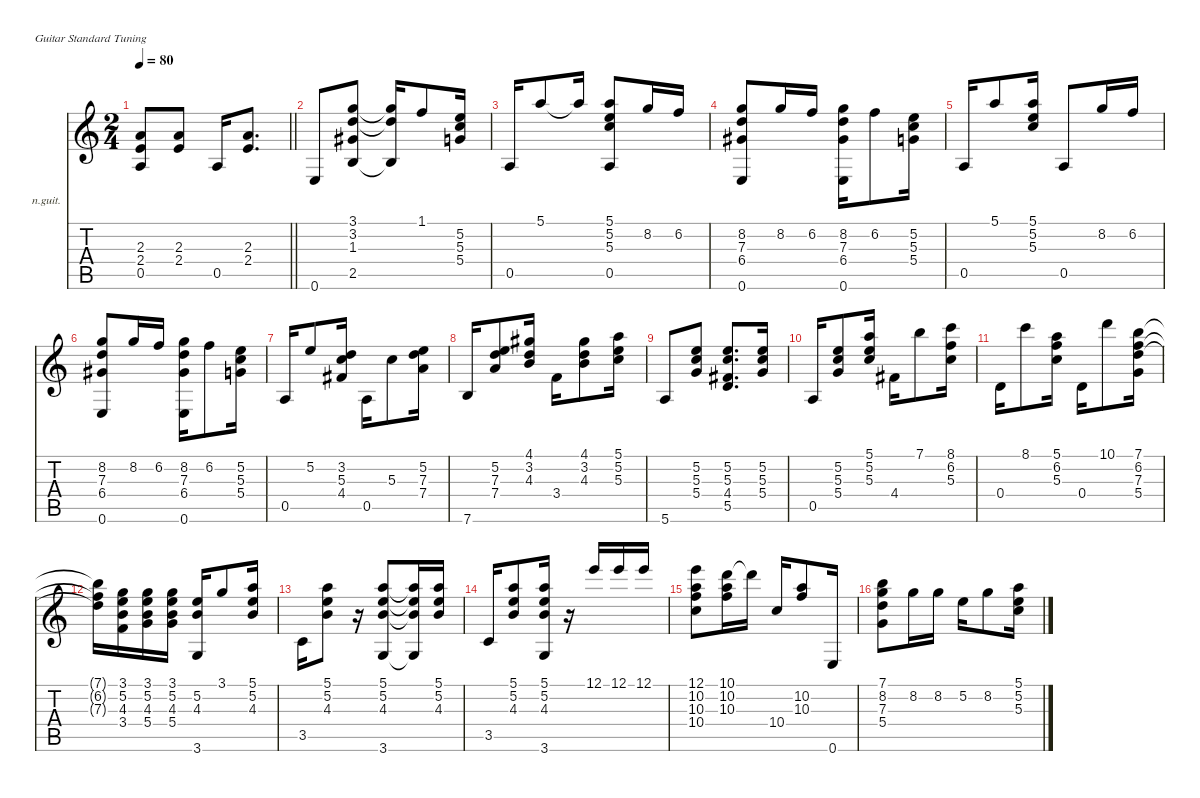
\hideDynamics
\bracketExtendMode nobrackets
\firstSystemTrackNameOrientation horizontal
\otherSystemsTrackNameOrientation horizontal
\track ("Cimmento DE�" "n.guit.") {instrument acousticguitarnylon}
\staff {score tabs}
\tuning (E4 B3 G3 D3 A2 E2)
\ts (2 4)
\tempo 80
\clef g2
\barLineRight lightlight
\ks aminor
(0.5 2.4 2.3).8{dy mf beam Up} (2.4 2.3).8{beam Up} 0.5.16{beam Up} (2.3 2.4).8{d beam Up} |
0.6.8{beam Up} (1.3{acc #} 2.5 3.2 3.1).8{beam Up} (2.5{t} 3.2{t} 3.1{t}).16{beam Up} 1.1.8{beam Up} (5.2 5.3 5.4).16{beam Up} |
0.5.16{beam Up} 5.1.8{beam Up} 5.1{t}.16{beam Up} (0.5 5.3 5.2 5.1).8{beam Up} 8.2.16{beam Up} 6.2.16{beam Up} |
(0.6 8.2 7.3 6.4{acc #}).8{beam Up} 8.2.16{beam Up} 6.2.16{beam Up} (0.6 8.2 7.3 6.4{acc #}).16{beam Down} 6.2.8{beam Down} (5.2 5.3 5.4).16{beam Down} |
0.5.16{beam Up} 5.1.8{beam Up} (5.3 5.2 5.1).16{beam Up} 0.5.8{beam Up} 8.2.16{beam Up} 6.2.16{beam Up} |
(0.6 8.2 7.3 6.4{acc #}).8{beam Up} 8.2.16{beam Up} 6.2.16{beam Up} (0.6 8.2 7.3 6.4{acc #}).16{beam Down} 6.2.8{beam Down} (5.2 5.3 5.4).16{beam Down} |
0.5.16{beam Up} 5.2.8{beam Up} (4.4{acc #} 5.3 3.2).16{beam Up} 0.5.16{beam Down} 5.3.8{beam Down} (5.2 7.3 7.4).16{beam Down} |
7.6.16{beam Up} (5.2 7.4 7.3).8{beam Up} (4.3 3.2 4.1{acc #}).16{beam Up} 3.4.16{beam Down} (4.3 3.2 4.1{acc #}).8{beam Down} (5.1 5.2 5.3).16{beam Down} |
5.6.8{beam Up} (5.2 5.3 5.4).8{beam Up} (5.5 4.4{acc #} 5.2 5.3).8{d beam Up} (5.2 5.3 5.4).16{beam Up} |
0.5.16{beam Up} (5.4 5.3 5.2).8{beam Up} (5.3 5.2 5.1).16{beam Up} 4.4{acc #}.16{beam Down} 7.1.8{beam Down} (5.3 6.2 8.1).16{beam Down} |
0.4.16{beam Down} 8.1.8{beam Down} (5.1 6.2 5.3).16{beam Down} 0.4.16{beam Down} 10.1.8{beam Down} (5.4 7.3 6.2 7.1).16{beam Down} |
(7.3{t} 6.2{t} 7.1{t}).16{beam Down} (3.1 5.2 4.3 3.4).16{beam Down} (3.1 5.2 4.3 5.4).16{beam Down} (3.1 5.2 4.3 5.4).16{beam Down} (3.6 5.2 4.3).16{beam Up} 3.1.8{beam Up} (4.3 5.2 5.1).16{beam Up} |
3.5.16{beam Down} (4.3 5.2 5.1).8{beam Down} r.16{beam Down} (3.6 4.3 5.2 5.1).8{beam Up} (3.6{t} 4.3{t} 5.2{t} 5.1{t}).16{beam Up} (4.3 5.2 5.1).16{beam Up} |
3.5.16{beam Up} (4.3 5.2 5.1).8{beam Up} (3.6 4.3 5.2 5.1).16{beam Up} r.16{beam Up} 12.1.16{beam Down} 12.1.16{beam Down} 12.1.16{beam Down} |
(10.4 10.3 10.2 12.1).8{beam Down} (10.3 10.2 10.1).16{beam Down} 10.1{t}.16{beam Down} 10.4.16{beam Up} (10.3 10.2).8{beam Up} 0.6.16{beam Up} |
(5.4 7.3 8.2 7.1).8{beam Down} 8.2.16{beam Down} 8.2.16{beam Down} 5.2.16{beam Down} 8.2.8{beam Down} (5.3 5.2 5.1).16{beam Down}
